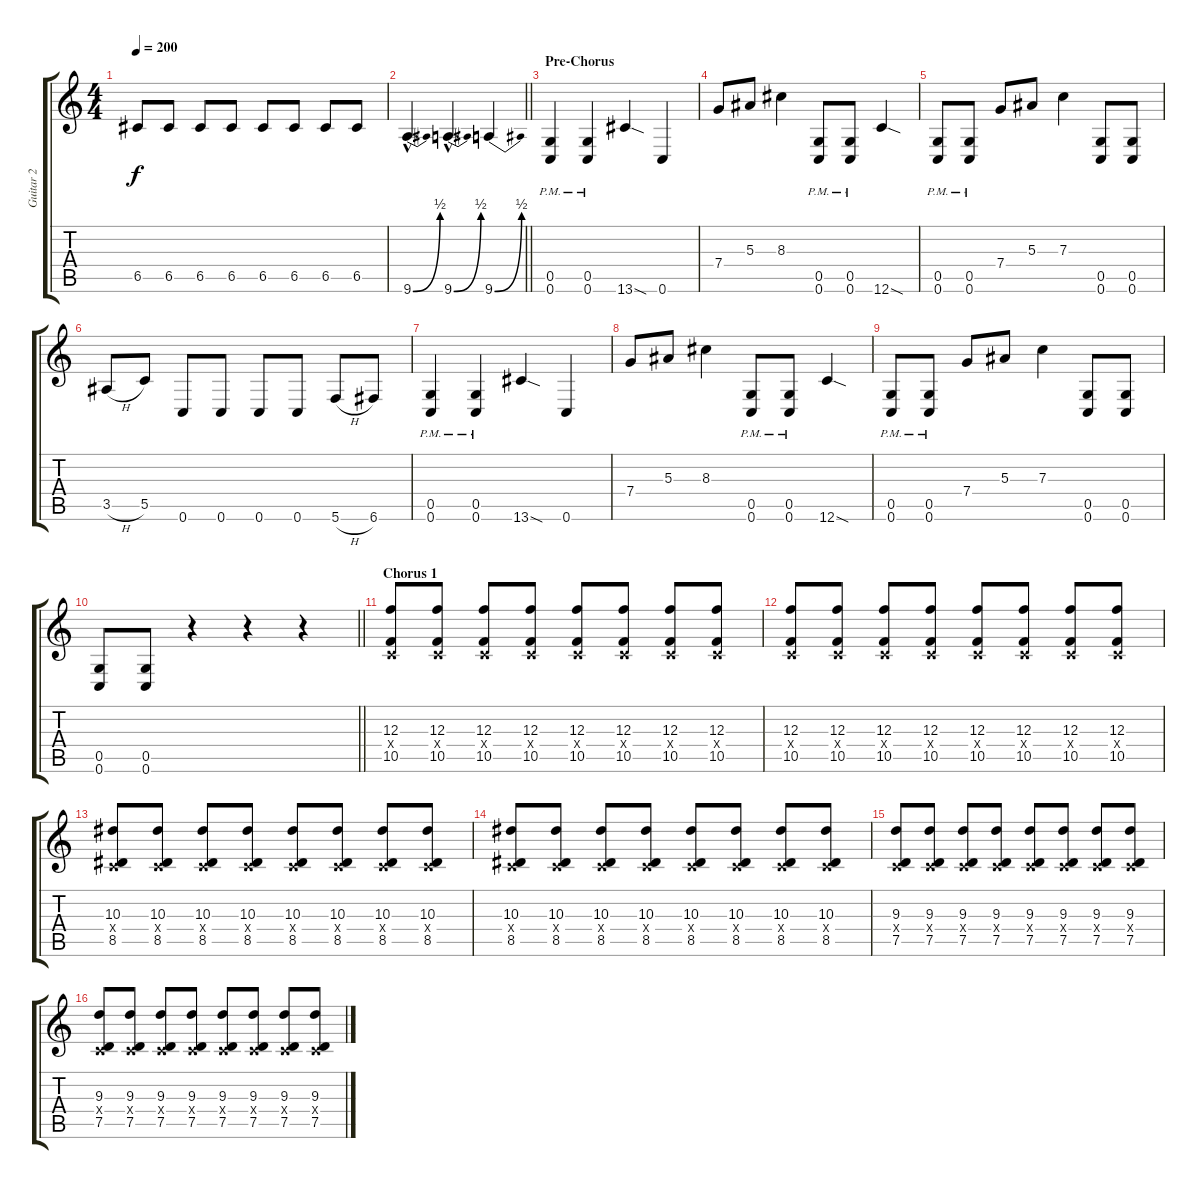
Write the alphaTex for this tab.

\track ("Guitar 2" "Guitar 2") {instrument overdrivenguitar}
\staff {score tabs}
\tuning (D4 A3 F3 C3 G2 C2) {hide}
\ts (4 4)
\tempo 200
\clef g2
\ks c
6.5.8{dy f} 6.5.8 6.5.8 6.5.8 6.5.8 6.5.8 6.5.8 6.5.8 |
\barLineRight lightlight
9.6{be (bend 0 0 60 2) hac}.4{d} 9.6{be (bend 0 0 60 2) hac}.4{d} 9.6{be (bend 0 0 60 2)}.4 |
\section ("" "Pre-Chorus")
(0.5{pm} 0.6{pm}).4 (0.5{pm} 0.6{pm}).4 13.6{sod}.4 0.6.4 |
7.4.8 5.3.8 8.3.4 (0.5{pm} 0.6{pm}).8 (0.5{pm} 0.6{pm}).8 12.6{sod}.4 |
(0.5{pm} 0.6{pm}).8 (0.5{pm} 0.6{pm}).8 7.4.8 5.3.8 7.3.4 (0.5 0.6).8 (0.5 0.6).8 |
3.5{h}.8 5.5.8 0.6.8 0.6.8 0.6.8 0.6.8 5.6{h}.8 6.6.8 |
(0.5{pm} 0.6{pm}).4 (0.5{pm} 0.6{pm}).4 13.6{sod}.4 0.6.4 |
7.4.8 5.3.8 8.3.4 (0.5{pm} 0.6{pm}).8 (0.5{pm} 0.6{pm}).8 12.6{sod}.4 |
(0.5{pm} 0.6{pm}).8 (0.5{pm} 0.6{pm}).8 7.4.8 5.3.8 7.3.4 (0.5 0.6).8 (0.5 0.6).8 |
\barLineRight lightlight
(0.5 0.6).8 (0.5 0.6).8 r.4 r.4 r.4 |
\section ("" "Chorus 1")
(12.3 0.4{x} 10.5).8 (12.3 0.4{x} 10.5).8 (12.3 0.4{x} 10.5).8 (12.3 0.4{x} 10.5).8 (12.3 0.4{x} 10.5).8 (12.3 0.4{x} 10.5).8 (12.3 0.4{x} 10.5).8 (12.3 0.4{x} 10.5).8 |
(12.3 0.4{x} 10.5).8 (12.3 0.4{x} 10.5).8 (12.3 0.4{x} 10.5).8 (12.3 0.4{x} 10.5).8 (12.3 0.4{x} 10.5).8 (12.3 0.4{x} 10.5).8 (12.3 0.4{x} 10.5).8 (12.3 0.4{x} 10.5).8 |
(10.3 0.4{x} 8.5).8 (10.3 0.4{x} 8.5).8 (10.3 0.4{x} 8.5).8 (10.3 0.4{x} 8.5).8 (10.3 0.4{x} 8.5).8 (10.3 0.4{x} 8.5).8 (10.3 0.4{x} 8.5).8 (10.3 0.4{x} 8.5).8 |
(10.3 0.4{x} 8.5).8 (10.3 0.4{x} 8.5).8 (10.3 0.4{x} 8.5).8 (10.3 0.4{x} 8.5).8 (10.3 0.4{x} 8.5).8 (10.3 0.4{x} 8.5).8 (10.3 0.4{x} 8.5).8 (10.3 0.4{x} 8.5).8 |
(9.3 0.4{x} 7.5).8 (9.3 0.4{x} 7.5).8 (9.3 0.4{x} 7.5).8 (9.3 0.4{x} 7.5).8 (9.3 0.4{x} 7.5).8 (9.3 0.4{x} 7.5).8 (9.3 0.4{x} 7.5).8 (9.3 0.4{x} 7.5).8 |
(9.3 0.4{x} 7.5).8 (9.3 0.4{x} 7.5).8 (9.3 0.4{x} 7.5).8 (9.3 0.4{x} 7.5).8 (9.3 0.4{x} 7.5).8 (9.3 0.4{x} 7.5).8 (9.3 0.4{x} 7.5).8 (9.3 0.4{x} 7.5).8
